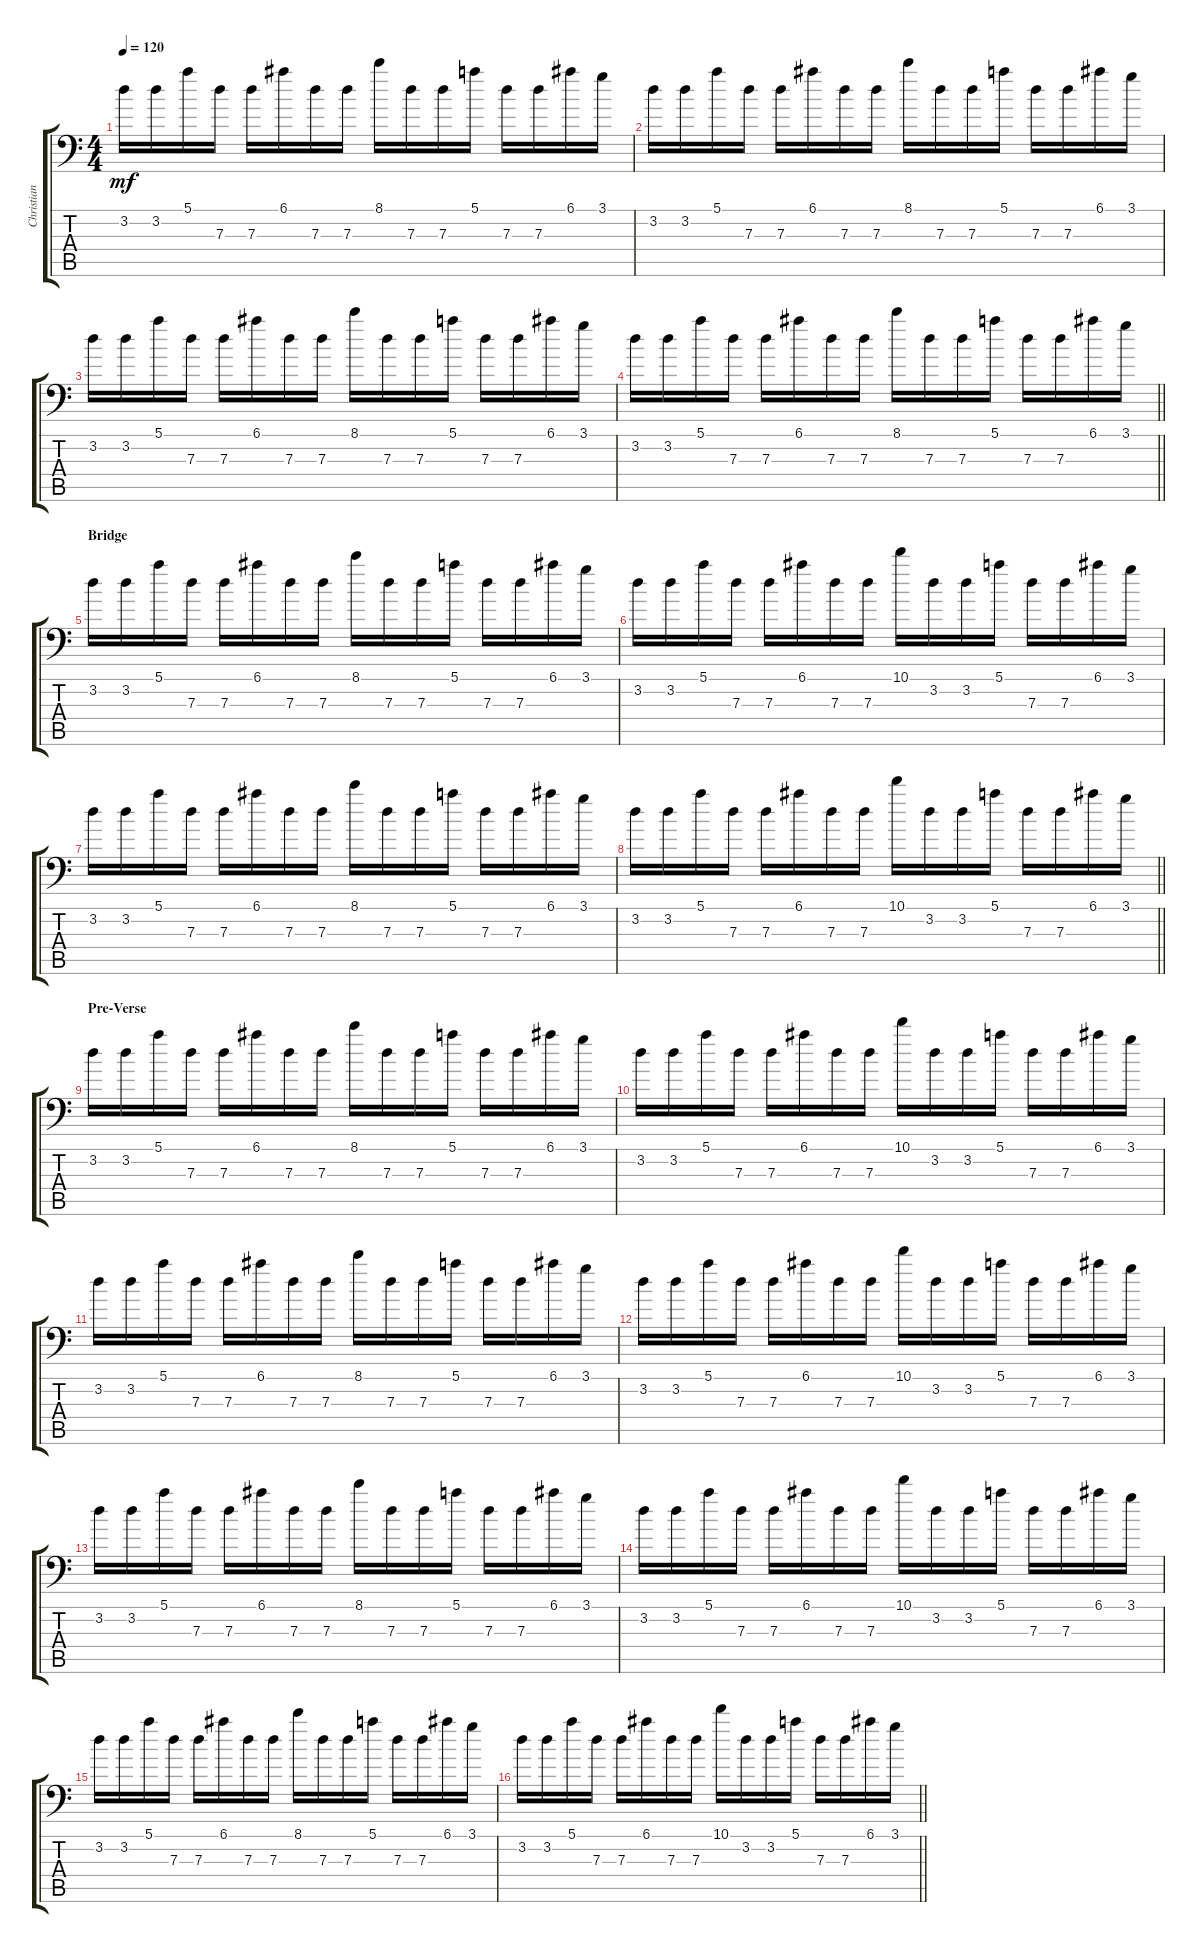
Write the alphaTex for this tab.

\track ("Christian Lorenz " "Christian ") {instrument synthbass1}
\staff {score tabs}
\tuning (E4 B3 G3 D3 A2 E2) {hide}
\ts (4 4)
\tempo 120
\clef f4
\ks c
3.2.16{dy mf} 3.2.16 5.1.16 7.3.16 7.3.16 6.1.16 7.3.16 7.3.16 8.1.16 7.3.16 7.3.16 5.1.16 7.3.16 7.3.16 6.1.16 3.1.16 |
3.2.16 3.2.16 5.1.16 7.3.16 7.3.16 6.1.16 7.3.16 7.3.16 8.1.16 7.3.16 7.3.16 5.1.16 7.3.16 7.3.16 6.1.16 3.1.16 |
3.2.16 3.2.16 5.1.16 7.3.16 7.3.16 6.1.16 7.3.16 7.3.16 8.1.16 7.3.16 7.3.16 5.1.16 7.3.16 7.3.16 6.1.16 3.1.16 |
\barLineRight lightlight
3.2.16 3.2.16 5.1.16 7.3.16 7.3.16 6.1.16 7.3.16 7.3.16 8.1.16 7.3.16 7.3.16 5.1.16 7.3.16 7.3.16 6.1.16 3.1.16 |
\section ("" "Bridge")
3.2.16 3.2.16 5.1.16 7.3.16 7.3.16 6.1.16 7.3.16 7.3.16 8.1.16 7.3.16 7.3.16 5.1.16 7.3.16 7.3.16 6.1.16 3.1.16 |
3.2.16 3.2.16 5.1.16 7.3.16 7.3.16 6.1.16 7.3.16 7.3.16 10.1.16 3.2.16 3.2.16 5.1.16 7.3.16 7.3.16 6.1.16 3.1.16 |
3.2.16 3.2.16 5.1.16 7.3.16 7.3.16 6.1.16 7.3.16 7.3.16 8.1.16 7.3.16 7.3.16 5.1.16 7.3.16 7.3.16 6.1.16 3.1.16 |
\barLineRight lightlight
3.2.16 3.2.16 5.1.16 7.3.16 7.3.16 6.1.16 7.3.16 7.3.16 10.1.16 3.2.16 3.2.16 5.1.16 7.3.16 7.3.16 6.1.16 3.1.16 |
\section ("" "Pre-Verse")
3.2.16 3.2.16 5.1.16 7.3.16 7.3.16 6.1.16 7.3.16 7.3.16 8.1.16 7.3.16 7.3.16 5.1.16 7.3.16 7.3.16 6.1.16 3.1.16 |
3.2.16 3.2.16 5.1.16 7.3.16 7.3.16 6.1.16 7.3.16 7.3.16 10.1.16 3.2.16 3.2.16 5.1.16 7.3.16 7.3.16 6.1.16 3.1.16 |
3.2.16 3.2.16 5.1.16 7.3.16 7.3.16 6.1.16 7.3.16 7.3.16 8.1.16 7.3.16 7.3.16 5.1.16 7.3.16 7.3.16 6.1.16 3.1.16 |
3.2.16 3.2.16 5.1.16 7.3.16 7.3.16 6.1.16 7.3.16 7.3.16 10.1.16 3.2.16 3.2.16 5.1.16 7.3.16 7.3.16 6.1.16 3.1.16 |
3.2.16 3.2.16 5.1.16 7.3.16 7.3.16 6.1.16 7.3.16 7.3.16 8.1.16 7.3.16 7.3.16 5.1.16 7.3.16 7.3.16 6.1.16 3.1.16 |
3.2.16 3.2.16 5.1.16 7.3.16 7.3.16 6.1.16 7.3.16 7.3.16 10.1.16 3.2.16 3.2.16 5.1.16 7.3.16 7.3.16 6.1.16 3.1.16 |
3.2.16 3.2.16 5.1.16 7.3.16 7.3.16 6.1.16 7.3.16 7.3.16 8.1.16 7.3.16 7.3.16 5.1.16 7.3.16 7.3.16 6.1.16 3.1.16 |
\barLineRight lightlight
3.2.16 3.2.16 5.1.16 7.3.16 7.3.16 6.1.16 7.3.16 7.3.16 10.1.16 3.2.16 3.2.16 5.1.16 7.3.16 7.3.16 6.1.16 3.1.16
